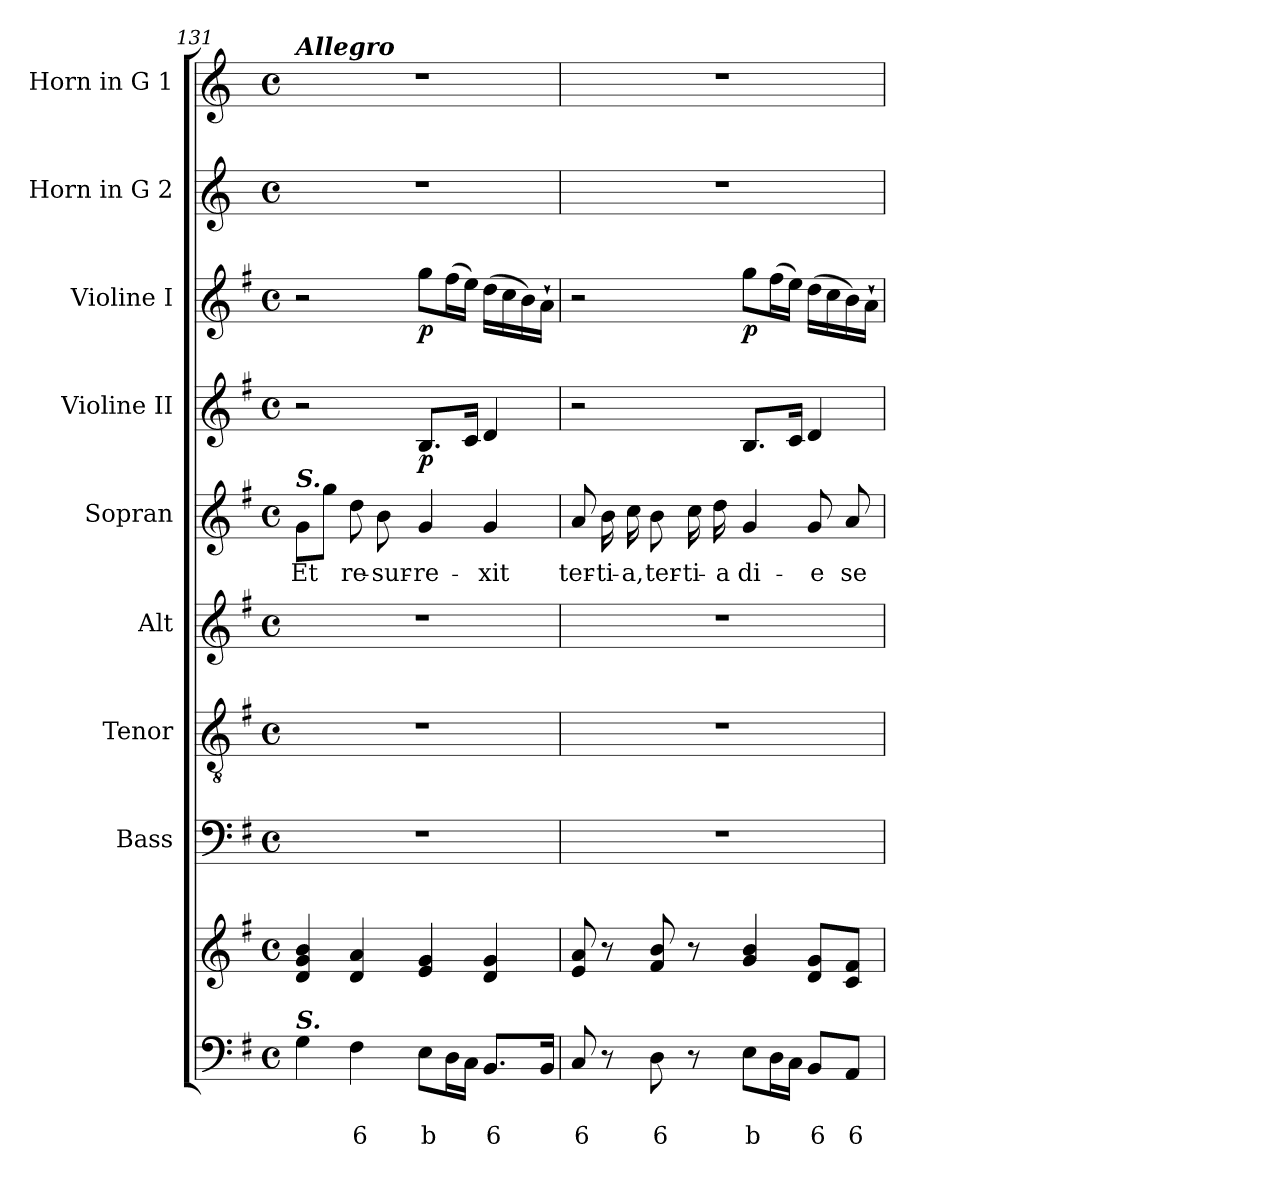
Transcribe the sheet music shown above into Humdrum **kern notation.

**kern	**text	**text	**kern	**kern	**kern	**kern	**kern	**text	**kern	**dynam	**kern	**dynam	**kern	**kern
*part9	*part9	*part9	*part9	*part8	*part7	*part6	*part5	*part5	*part4	*part4	*part3	*part3	*part2	*part1
*staff10	*staff10	*staff10	*staff9	*staff8	*staff7	*staff6	*staff5	*staff5	*staff4	*staff4	*staff3	*staff3	*staff2	*staff1
*	*	*	*	*I"Bass	*I"Tenor	*I"Alt	*I"Sopran	*	*I"Violine II	*	*I"Violine I	*	*I"Horn in G 2	*I"Horn in G 1
*	*	*	*	*I'B.	*I'T.	*I'A.	*I'S.	*	*I'Vl. II	*	*I'Vl. I	*	*	*
!!LO:PB:g=z
*clefF4	*	*	*clefG2	*clefF4	*clefGv2	*clefG2	*clefG2	*	*clefG2	*	*clefG2	*	*clefG2	*clefG2
*	*	*	*	*	*	*	*	*	*	*	*	*	*ITrd3c5	*ITrd3c5
*k[f#]	*	*	*k[f#]	*k[f#]	*k[f#]	*k[f#]	*k[f#]	*	*k[f#]	*	*k[f#]	*	*k[f#]	*k[f#]
*G:	*	*	*G:	*G:	*G:	*G:	*G:	*	*G:	*	*G:	*	*G:	*G:
*M4/4	*	*	*M4/4	*M4/4	*M4/4	*M4/4	*M4/4	*	*M4/4	*	*M4/4	*	*M4/4	*M4/4
*met(c)	*	*	*met(c)	*met(c)	*met(c)	*met(c)	*met(c)	*	*met(c)	*	*met(c)	*	*met(c)	*met(c)
=131	=131	=131	=131	=131	=131	=131	=131	=131	=131	=131	=131	=131	=131	=131
!	!	!	!	!	!	!	!	!	!	!	!	!	!	!LO:TX:a:Bi:t=Allegro
!	!	!	!	!	!	!	!LO:TX:a:Bi:t=S.	!	!	!	!	!	!	!
!LO:TX:a:Bi:t=S.	!	!	!	!	!	!	!	!	!	!	!	!	!	!
!	!	!	!	!	!	!	!	!LO:LY:b	!	!	!	!	!	!
4G\	.	.	4d/ 4g/ 4b/	1r	1r	1r	8g\L	Et	2r	.	2r	.	1r	1r
.	.	.	.	.	.	.	8gg\J	.	.	.	.	.	.	.
!	!	!LO:LY:b	!	!	!	!	!	!LO:LY:b	!	!	!	!	!	!
4F#\	.	6	4d/ 4a/	.	.	.	8dd\	re-	.	.	.	.	.	.
!	!	!	!	!	!	!	!	!LO:LY:b	!	!	!	!	!	!
.	.	.	.	.	.	.	8b\	-sur-	.	.	.	.	.	.
!	!	!LO:LY:b	!	!	!	!	!	!LO:LY:b	!	!LO:DY:b	!	!LO:DY:b	!	!
8E\L	.	b	4e/ 4g/	.	.	.	4g/	-re-	8.B/L	p	8gg\L	p	.	.
16D\L	.	.	.	.	.	.	.	.	.	.	(>16ff#\L	.	.	.
16C\JJ	.	.	.	.	.	.	.	.	16c/Jk	.	16ee\JJ)	.	.	.
!	!	!LO:LY:b	!	!	!	!	!	!LO:LY:b	!	!	!	!	!	!
8.BB/L	.	6	4d/ 4g/	.	.	.	4g/	-xit	4d/	.	(>16dd\LL	.	.	.
.	.	.	.	.	.	.	.	.	.	.	16cc\	.	.	.
.	.	.	.	.	.	.	.	.	.	.	16b\)	.	.	.
16BB/Jk	.	.	.	.	.	.	.	.	.	.	16a`>\JJ	.	.	.
=132	=132	=132	=132	=132	=132	=132	=132	=132	=132	=132	=132	=132	=132	=132
!	!	!LO:LY:b	!	!	!	!	!	!LO:LY:b	!	!	!	!	!	!
8C/	.	6	8e/ 8a/	1r	1r	1r	8a/	ter-	2r	.	2r	.	1r	1r
!	!	!	!	!	!	!	!	!LO:LY:b	!	!	!	!	!	!
8r	.	.	8r	.	.	.	16b\	-ti-	.	.	.	.	.	.
!	!	!	!	!	!	!	!	!LO:LY:b	!	!	!	!	!	!
.	.	.	.	.	.	.	16cc\	-a,	.	.	.	.	.	.
!	!	!LO:LY:b	!	!	!	!	!	!LO:LY:b	!	!	!	!	!	!
8D\	.	6	8f#/ 8b/	.	.	.	8b\	ter-	.	.	.	.	.	.
!	!	!	!	!	!	!	!	!LO:LY:b	!	!	!	!	!	!
8r	.	.	8r	.	.	.	16cc\	-ti-	.	.	.	.	.	.
!	!	!	!	!	!	!	!	!LO:LY:b	!	!	!	!	!	!
.	.	.	.	.	.	.	16dd\	-a	.	.	.	.	.	.
!	!	!LO:LY:b	!	!	!	!	!	!LO:LY:b	!	!	!	!LO:DY:b	!	!
8E\L	.	b	4g/ 4b/	.	.	.	4g/	di-	8.B/L	.	8gg\L	p	.	.
16D\L	.	.	.	.	.	.	.	.	.	.	(>16ff#\L	.	.	.
16C\JJ	.	.	.	.	.	.	.	.	16c/Jk	.	16ee\JJ)	.	.	.
!	!	!LO:LY:b	!	!	!	!	!	!LO:LY:b	!	!	!	!	!	!
8BB/L	.	6	8d/ 8g/L	.	.	.	8g/	-e	4d/	.	(>16dd\LL	.	.	.
.	.	.	.	.	.	.	.	.	.	.	16cc\	.	.	.
!	!	!LO:LY:b	!	!	!	!	!	!LO:LY:b	!	!	!	!	!	!
8AA/J	.	6	8c/ 8f#/J	.	.	.	8a/	se-	.	.	16b\)	.	.	.
.	.	.	.	.	.	.	.	.	.	.	16a`>\JJ	.	.	.
=	=	=	=	=	=	=	=	=	=	=	=	=	=	=
*-	*-	*-	*-	*-	*-	*-	*-	*-	*-	*-	*-	*-	*-	*-
